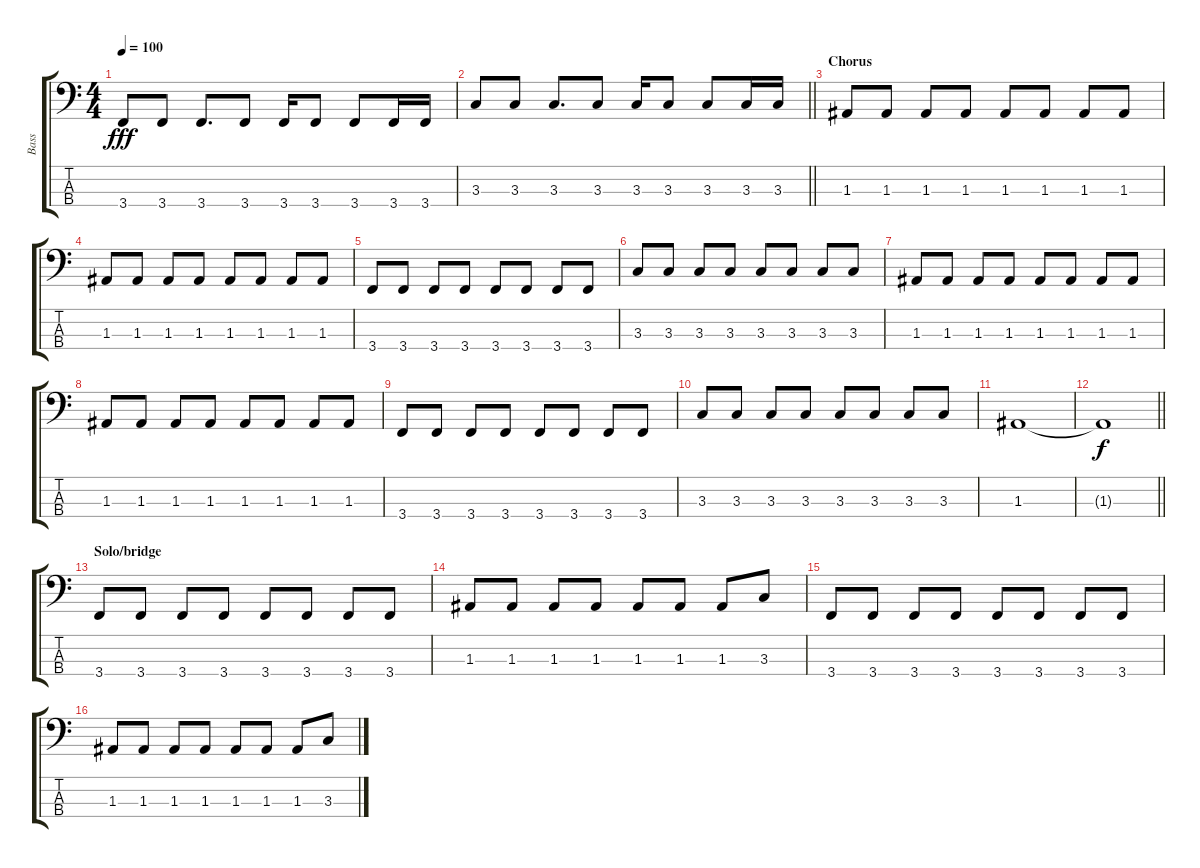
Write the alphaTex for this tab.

\track ("Bass" "Bass") {instrument electricbassfinger}
\staff {score tabs}
\tuning (G2 D2 A1 D1) {hide}
\ts (4 4)
\tempo 100
\clef f4
\ks c
3.4.8{dy fff} 3.4.8 3.4.8{d} 3.4.8 3.4.16 3.4.8 3.4.8 3.4.16 3.4.16 |
\barLineRight lightlight
3.3.8 3.3.8 3.3.8{d} 3.3.8 3.3.16 3.3.8 3.3.8 3.3.16 3.3.16 |
\section ("" "Chorus")
1.3.8 1.3.8 1.3.8 1.3.8 1.3.8 1.3.8 1.3.8 1.3.8 |
1.3.8 1.3.8 1.3.8 1.3.8 1.3.8 1.3.8 1.3.8 1.3.8 |
3.4.8 3.4.8 3.4.8 3.4.8 3.4.8 3.4.8 3.4.8 3.4.8 |
3.3.8 3.3.8 3.3.8 3.3.8 3.3.8 3.3.8 3.3.8 3.3.8 |
1.3.8 1.3.8 1.3.8 1.3.8 1.3.8 1.3.8 1.3.8 1.3.8 |
1.3.8 1.3.8 1.3.8 1.3.8 1.3.8 1.3.8 1.3.8 1.3.8 |
3.4.8 3.4.8 3.4.8 3.4.8 3.4.8 3.4.8 3.4.8 3.4.8 |
3.3.8 3.3.8 3.3.8 3.3.8 3.3.8 3.3.8 3.3.8 3.3.8 |
1.3.1 |
\barLineRight lightlight
1.3{t}.1{dy f} |
\section ("" "Solo/bridge")
3.4.8 3.4.8 3.4.8 3.4.8 3.4.8 3.4.8 3.4.8 3.4.8 |
1.3.8 1.3.8 1.3.8 1.3.8 1.3.8 1.3.8 1.3.8 3.3.8 |
3.4.8 3.4.8 3.4.8 3.4.8 3.4.8 3.4.8 3.4.8 3.4.8 |
1.3.8 1.3.8 1.3.8 1.3.8 1.3.8 1.3.8 1.3.8 3.3.8
